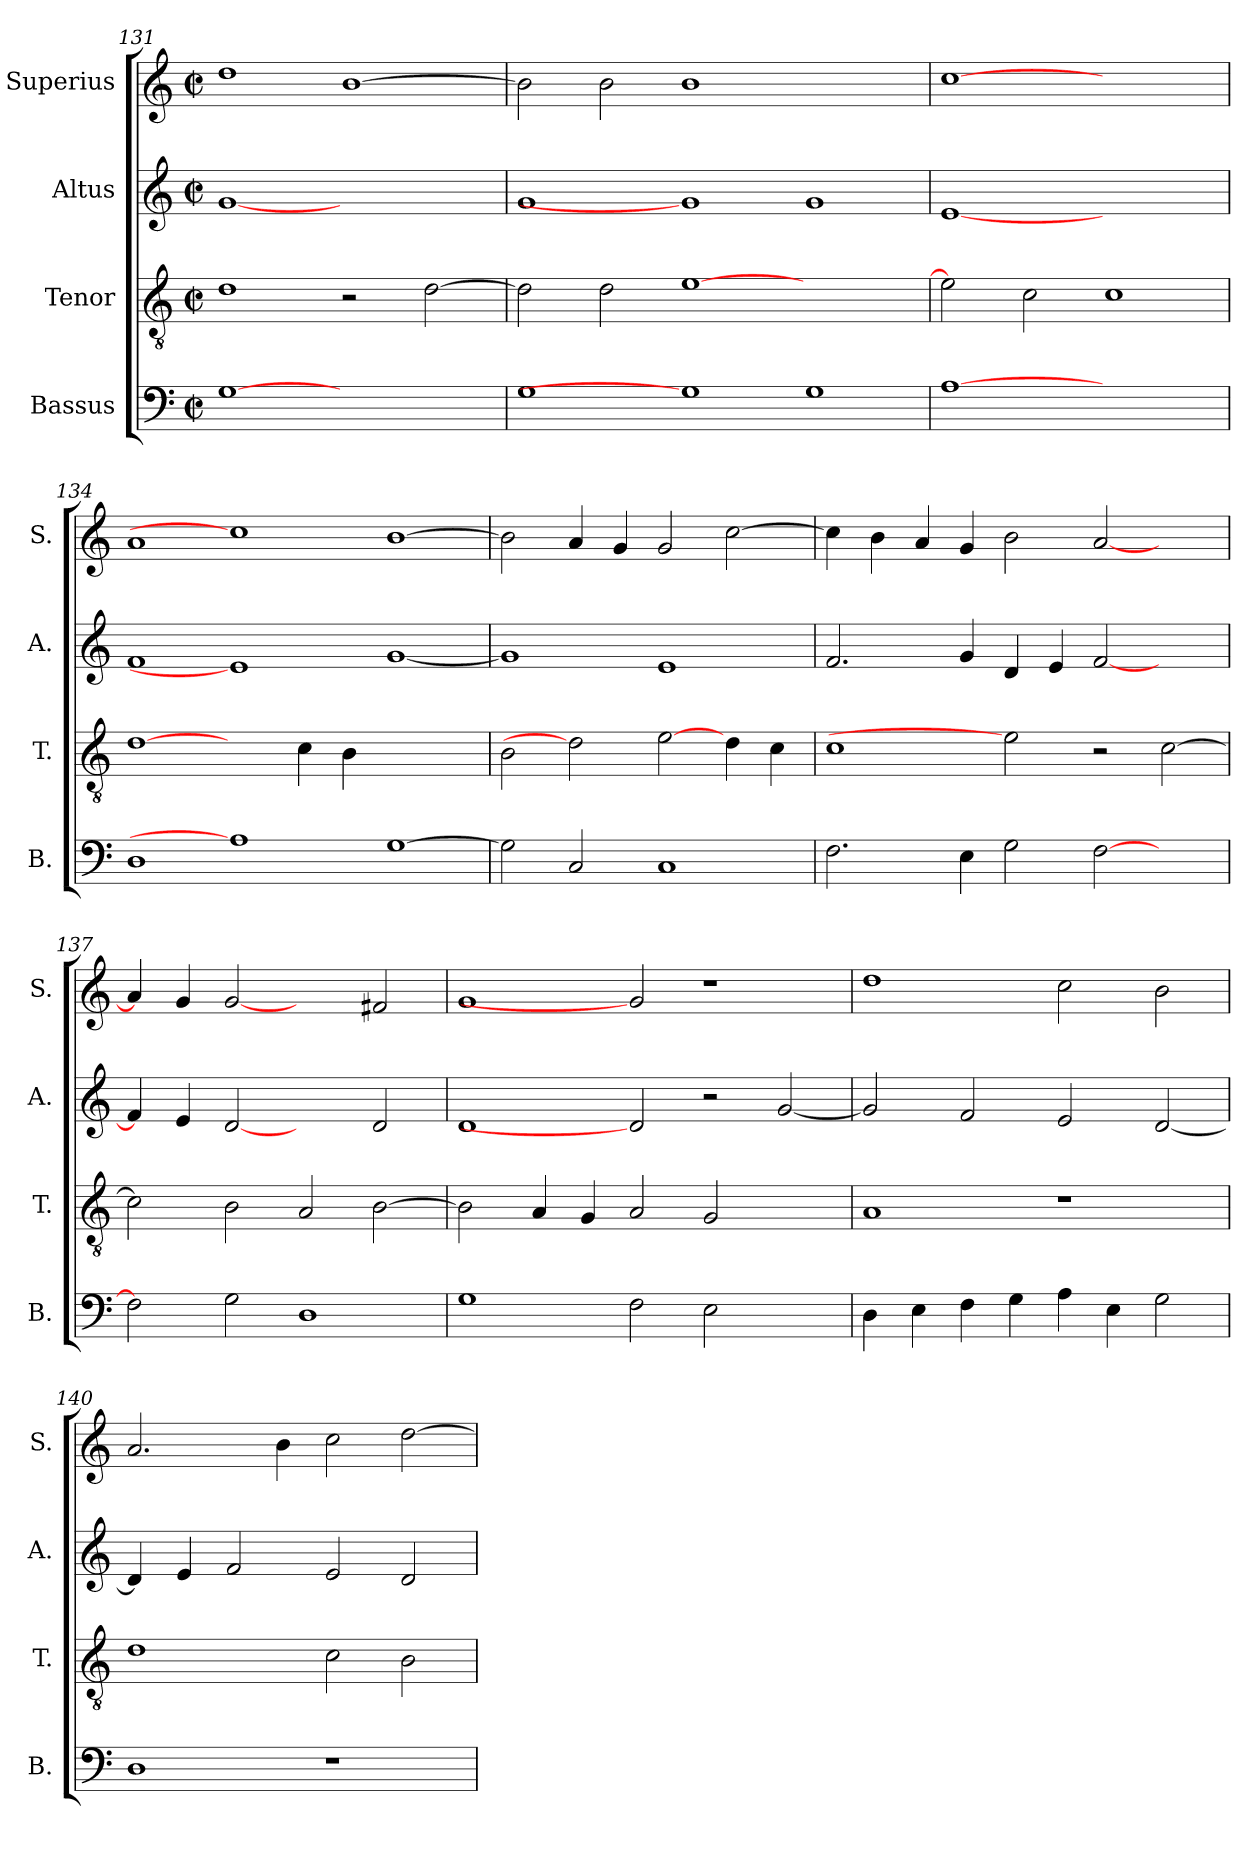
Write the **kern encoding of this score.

**kern	**kern	**kern	**kern
*part4	*part3	*part2	*part1
*staff4	*staff3	*staff2	*staff1
*I"Bassus	*I"Tenor	*I"Altus	*I"Superius
*I'B.	*I'T.	*I'A.	*I'S.
*clefF4	*clefGv2	*clefG2	*clefG2
*	*ITrd7c12	*	*
*k[]	*k[]	*k[]	*k[]
*C:	*C:	*C:	*C:
*M2/2	*M2/2	*M2/2	*M2/2
*met(c|)	*met(c|)	*met(c|)	*met(c|)
=131	=131	=131	=131
[1Gi	1Di	[1gi	1ddi
1ryy	2r	1ryy	[>1bi
.	[>2Di\	.	.
=132	=132	=132	=132
1Gi	2Di\]	1gi	2bi\]
.	2Di\	.	2bi\
1Gi]	[>1Ei	1gi]	1bi
1Gi	1ryy	1gi	1ryy
!!LO:PB:g=z
=133	=133	=133	=133
[1Ai	2Ei\]	[1ei	[1cci
.	2Ci\	.	.
1ryy	1Ci	1ryy	1ryy
=134	=134	=134	=134
1Di	[1Di	1fi	1ai
1Ai]	2ryy	1ei]	1cci]
.	4Ci\	.	.
.	4BBi\	.	.
[>1Gi	1ryy	[<1gi	[>1bi
=135	=135	=135	=135
2Gi\]	2BBi\	1gi]	2bi\]
2Ci/	2Di]	.	4ai/
.	.	.	4gi/
1Ci	[2Ei	1ei	2gi/
.	4Di\	.	[>2cci\
.	4Ci\	.	.
=136	=136	=136	=136
2.Fi\	1Ci	2.fi/	4cci\]
.	.	.	4bi\
.	.	.	4ai/
4Ei\	.	4gi/	4gi/
2Gi\	2Ei]	4di/	2bi\
.	.	4ei/	.
[>2Fi\	2r	[<2fi/	[<2ai/
2ryy	[>2Ci\	2ryy	2ryy
=137	=137	=137	=137
2Fi\]	2Ci\]	4fi/]	4ai/]
.	.	4ei/	4gi/
2Gi\	2BBi\	[2di	[2gi
1Di	2AAi/	2ryy	2ryy
.	[>2BBi\	2di/	2f#Xi/
!!LO:LB:g=z
=138	=138	=138	=138
1Gi	2BBi\]	1di	1gi
.	4AAi/	.	.
.	4GGi/	.	.
2Fi\	2AAi/	2di]	2gi]
2Ei\	2GGi/	2r	1r
2ryy	2ryy	[<2gi/	.
=139	=139	=139	=139
4Di\	1AAi	2gi/]	1ddi
4Ei\	.	.	.
4Fi\	.	2fi/	.
4Gi\	.	.	.
4Ai\	1r	2ei/	2cci\
4Ei\	.	.	.
2Gi\	.	[<2di/	2bi\
=140	=140	=140	=140
1Di	1Di	4di/]	2.ai/
.	.	4ei/	.
.	.	2fi/	.
.	.	.	4bi\
1r	2Ci\	2ei/	2cci\
.	2BBi\	2di/	[>2ddi\
=	=	=	=
*-	*-	*-	*-
